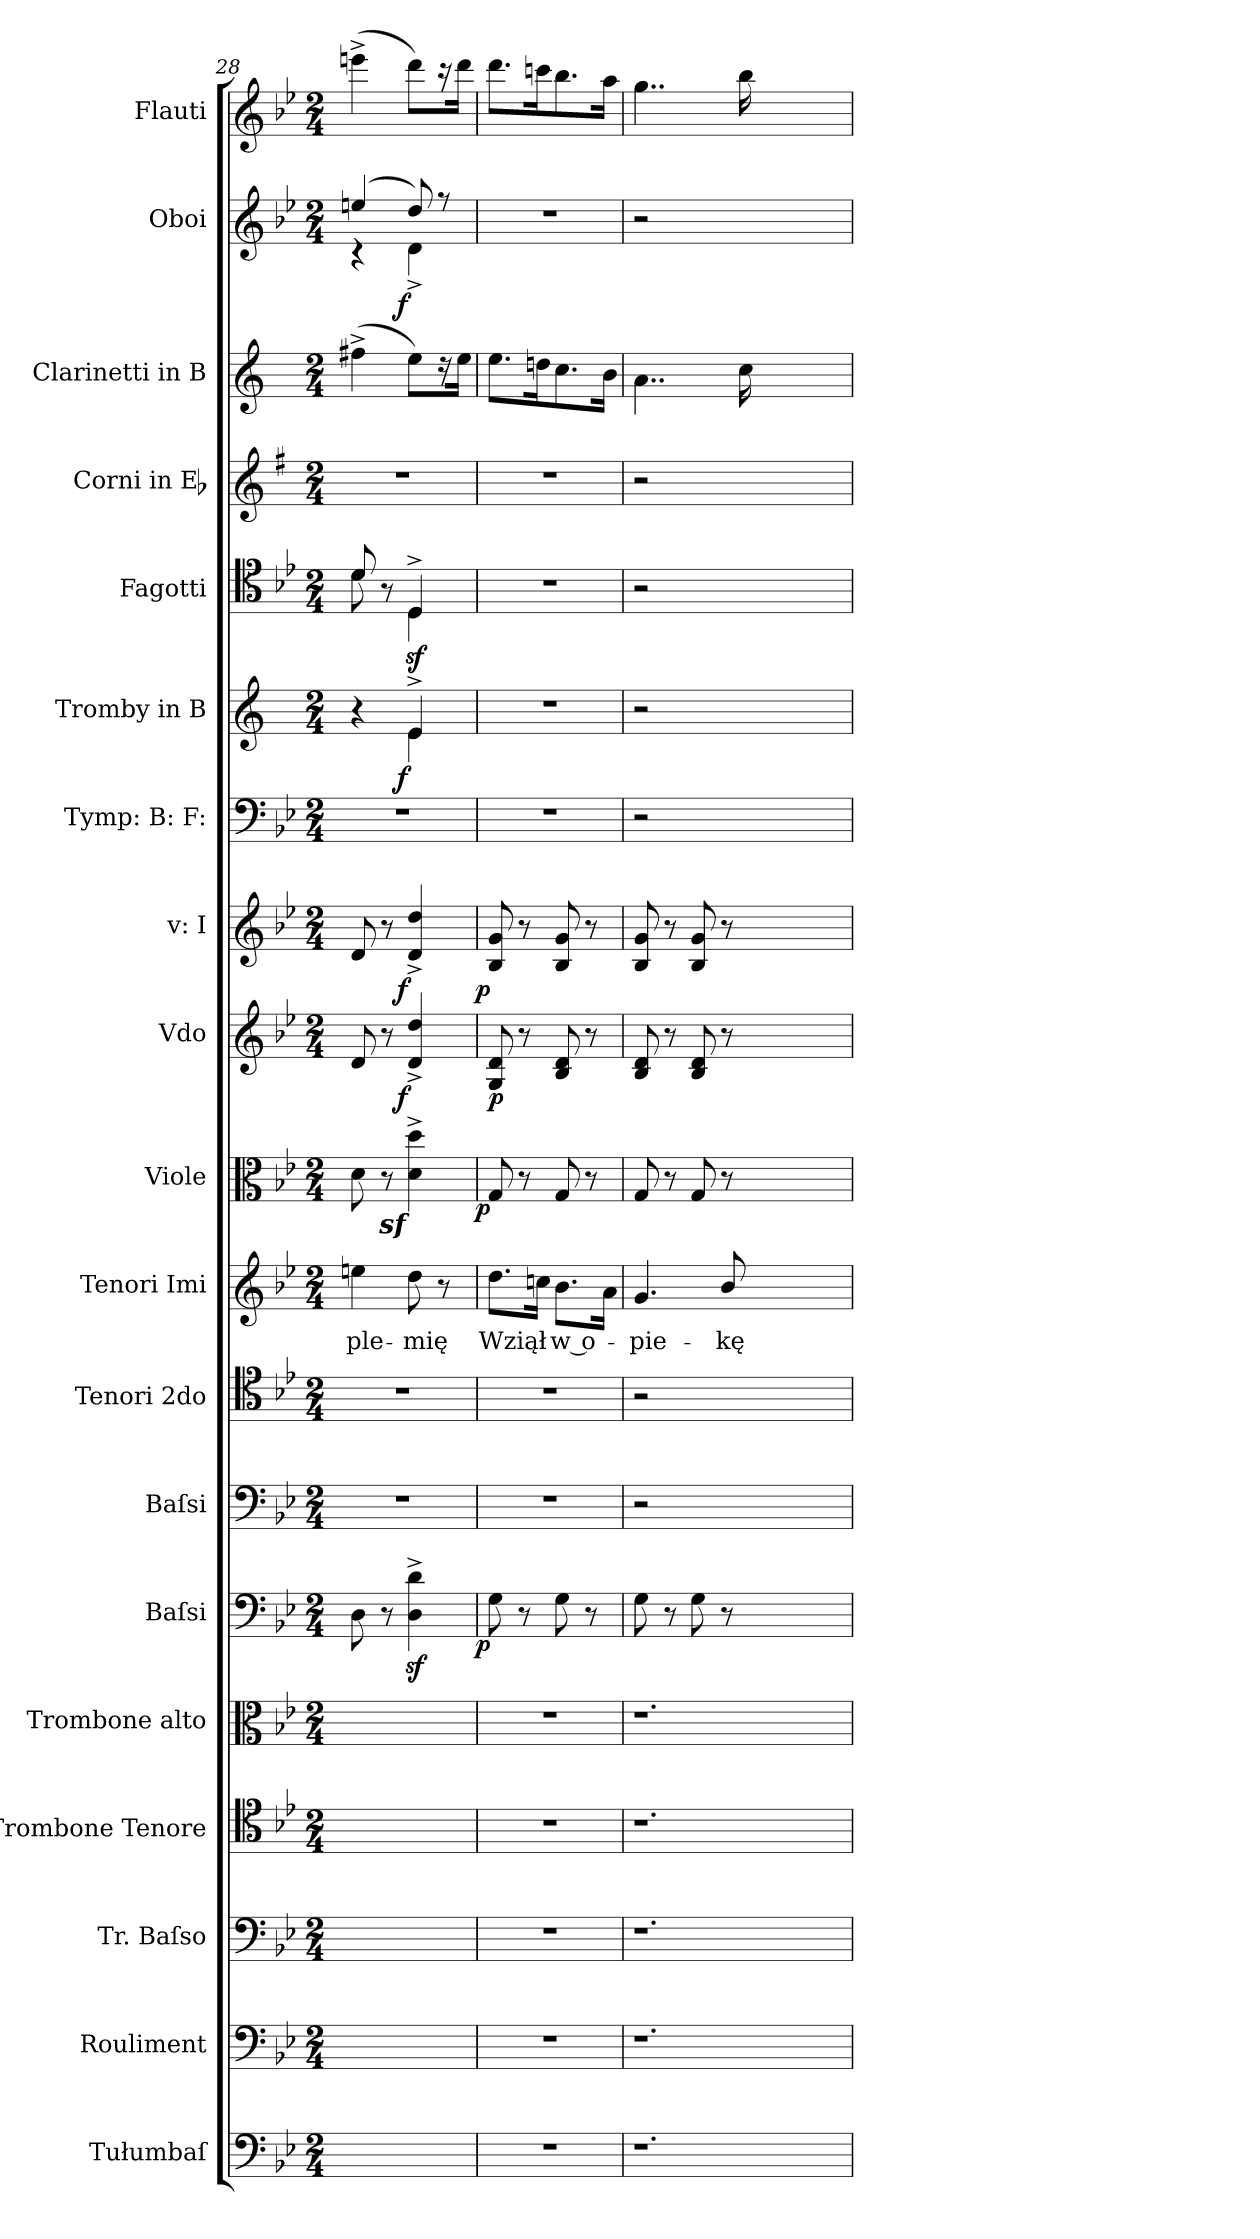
**kern	**kern	**kern	**kern	**kern	**kern	**dynam	**kern	**kern	**kern	**text	**kern	**dynam	**kern	**dynam	**kern	**dynam	**kern	**kern	**dynam	**kern	**kern	**kern	**kern	**dynam	**kern
*part19	*part18	*part17	*part16	*part15	*part14	*part14	*part13	*part12	*part11	*part11	*part10	*part10	*part9	*part9	*part8	*part8	*part7	*part6	*part6	*part5	*part4	*part3	*part2	*part2	*part1
*staff19	*staff18	*staff17	*staff16	*staff15	*staff14	*staff14	*staff13	*staff12	*staff11	*staff11	*staff10	*staff10	*staff9	*staff9	*staff8	*staff8	*staff7	*staff6	*staff6	*staff5	*staff4	*staff3	*staff2	*staff2	*staff1
*I"Tułumbaſ	*I"Rouliment	*I"Tr. Baſso	*I"Trombone Tenore	*I"Trombone alto	*I"Baſsi	*	*I"Baſsi	*I"Tenori 2do	*I"Tenori Imi	*	*I"Viole	*	*I"Vdo	*	*I"v: I	*	*I"Tymp: B: F:	*I"Tromby in B	*	*I"Fagotti	*I"Corni in Eb	*I"Clarinetti in B	*I"Oboi	*	*I"Flauti
*	*	*	*I'T	*I'A	*	*	*	*	*	*	*	*	*	*	*I'V	*	*	*	*	*	*	*I'Cl	*I'Ob	*	*I'Fl
*clefF4	*clefF4	*clefF4	*clefC4	*clefC3	*clefF4	*	*clefF4	*clefC4	*clefG2	*	*clefC3	*	*clefG2	*	*clefG2	*	*clefF4	*clefG2	*	*clefC4	*clefG2	*clefG2	*clefG2	*	*clefG2
*	*	*	*	*	*	*	*	*	*	*	*	*	*	*	*	*	*	*ITrd1c2	*	*	*ITrd5c9	*ITrd1c2	*	*	*
*k[b-e-]	*k[b-e-]	*k[b-e-]	*k[b-e-]	*k[b-e-]	*k[b-e-]	*	*k[b-e-]	*k[b-e-]	*k[b-e-]	*	*k[b-e-]	*	*k[b-e-]	*	*k[b-e-]	*	*k[b-e-]	*k[b-e-]	*	*k[b-e-]	*k[b-e-]	*k[b-e-]	*k[b-e-]	*	*k[b-e-]
*M2/4	*M2/4	*M2/4	*M2/4	*M2/4	*M2/4	*	*M2/4	*M2/4	*M2/4	*	*M2/4	*	*M2/4	*	*M2/4	*	*M2/4	*M2/4	*	*M2/4	*M2/4	*M2/4	*M2/4	*	*M2/4
=28	=28	=28	=28	=28	=28	=28	=28	=28	=28	=28	=28	=28	=28	=28	=28	=28	=28	=28	=28	=28	=28	=28	=28	=28	=28
*	*	*	*	*	*	*	*	*	*	*	*	*	*	*	*	*	*	*^	*	*^	*	*	*^	*	*
2ryy	2ryy	2ryy	2ryy	2ryy	8D\	.	2r	2r	4een\	ple-	8d\	.	8d/	.	8d/	.	2r	4r	4ryy	.	8d/	8d\	2r	(>4een^<\	(>4een/	4r	.	(>4eeen^<\
.	.	.	.	.	8r	.	.	.	.	.	8r	.	8r	.	8r	.	.	.	.	.	8r	8ryy	.	.	.	.	.	.
!	!	!	!	!	!	!	!	!	!	!	!LO:DY:rj	!	!	!LO:DY:b:rj	!	!LO:DY:b:rj	!	!	!	!LO:DY:b:rj	!	!	!	!	!	!	!LO:DY:b:rj	!
.	.	.	.	.	4Dz<^<\ 4dz<^<\	.	.	.	8dd\	-mię	4dz<^<\ 4ddz<^<\	.	4d^</ 4dd^</	f	4d^</ 4dd^</	f	.	4d^</	4d\	f	4D^>/	4Dz>\	.	8dd\L)	8dd/)	4d^<\	f	8ddd\L)
.	.	.	.	.	.	.	.	.	8r	.	.	.	.	.	.	.	.	.	.	.	.	.	.	16r	8r	.	.	16r
.	.	.	.	.	.	.	.	.	.	.	.	.	.	.	.	.	.	.	.	.	.	.	.	16dd\Jk	.	.	.	16ddd\Jk
*	*	*	*	*	*	*	*	*	*	*	*	*	*	*	*	*	*	*v	*v	*	*	*	*	*	*v	*v	*	*
*	*	*	*	*	*	*	*	*	*	*	*	*	*	*	*	*	*	*	*	*v	*v	*	*	*	*	*
=29	=29	=29	=29	=29	=29	=29	=29	=29	=29	=29	=29	=29	=29	=29	=29	=29	=29	=29	=29	=29	=29	=29	=29	=29	=29
!	!	!	!	!	!	!LO:DY:b:rj	!	!	!	!	!	!LO:DY:b:rj	!	!	!	!LO:DY:b:rj	!	!	!	!	!	!	!	!	!
2r	2r	2r	2r	2r	8G\	p	2r	2r	8.dd\L	Wziął	8G/	p	8G/ 8d/	p	8B-/ 8g/	p	2r	2r	.	2r	2r	8.dd\L	2r	.	8.ddd\L
.	.	.	.	.	8r	.	.	.	.	.	8r	.	8r	.	8r	.	.	.	.	.	.	.	.	.	.
.	.	.	.	.	.	.	.	.	16ccn\Jk	.	.	.	.	.	.	.	.	.	.	.	.	16ccn\K	.	.	16cccn\K
.	.	.	.	.	8G\	.	.	.	8.b-\L	w o-	8G/	.	8B-/ 8d/	.	8B-/ 8g/	.	.	.	.	.	.	8.b-\	.	.	8.bb-\
.	.	.	.	.	8r	.	.	.	.	.	8r	.	8r	.	8r	.	.	.	.	.	.	.	.	.	.
.	.	.	.	.	.	.	.	.	16a\Jk	.	.	.	.	.	.	.	.	.	.	.	.	16a\Jk	.	.	16aa\Jk
=30	=30	=30	=30	=30	=30	=30	=30	=30	=30	=30	=30	=30	=30	=30	=30	=30	=30	=30	=30	=30	=30	=30	=30	=30	=30
1.r	1.r	1.r	1.r	1.r	8G\	.	2r	2r	4.g/	-pie-	8G/	.	8B-/ 8d/	.	8B-/ 8g/	.	2r	2r	.	2r	2r	4..g\	2r	.	4..gg\
.	.	.	.	.	8r	.	.	.	.	.	8r	.	8r	.	8r	.	.	.	.	.	.	.	.	.	.
.	.	.	.	.	8G\	.	.	.	.	.	8G/	.	8B-/ 8d/	.	8B-/ 8g/	.	.	.	.	.	.	.	.	.	.
.	.	.	.	.	8r	.	.	.	8b-/	-kę	8r	.	8r	.	8r	.	.	.	.	.	.	.	.	.	.
.	.	.	.	.	.	.	.	.	.	.	.	.	.	.	.	.	.	.	.	.	.	16b-\	.	.	16bb-\
.	.	.	.	.	1ryy	.	1ryy	1ryy	1ryy	.	1ryy	.	1ryy	.	1ryy	.	1ryy	1ryy	.	1ryy	1ryy	1ryy	1ryy	.	1ryy
=	=	=	=	=	=	=	=	=	=	=	=	=	=	=	=	=	=	=	=	=	=	=	=	=	=
*-	*-	*-	*-	*-	*-	*-	*-	*-	*-	*-	*-	*-	*-	*-	*-	*-	*-	*-	*-	*-	*-	*-	*-	*-	*-
